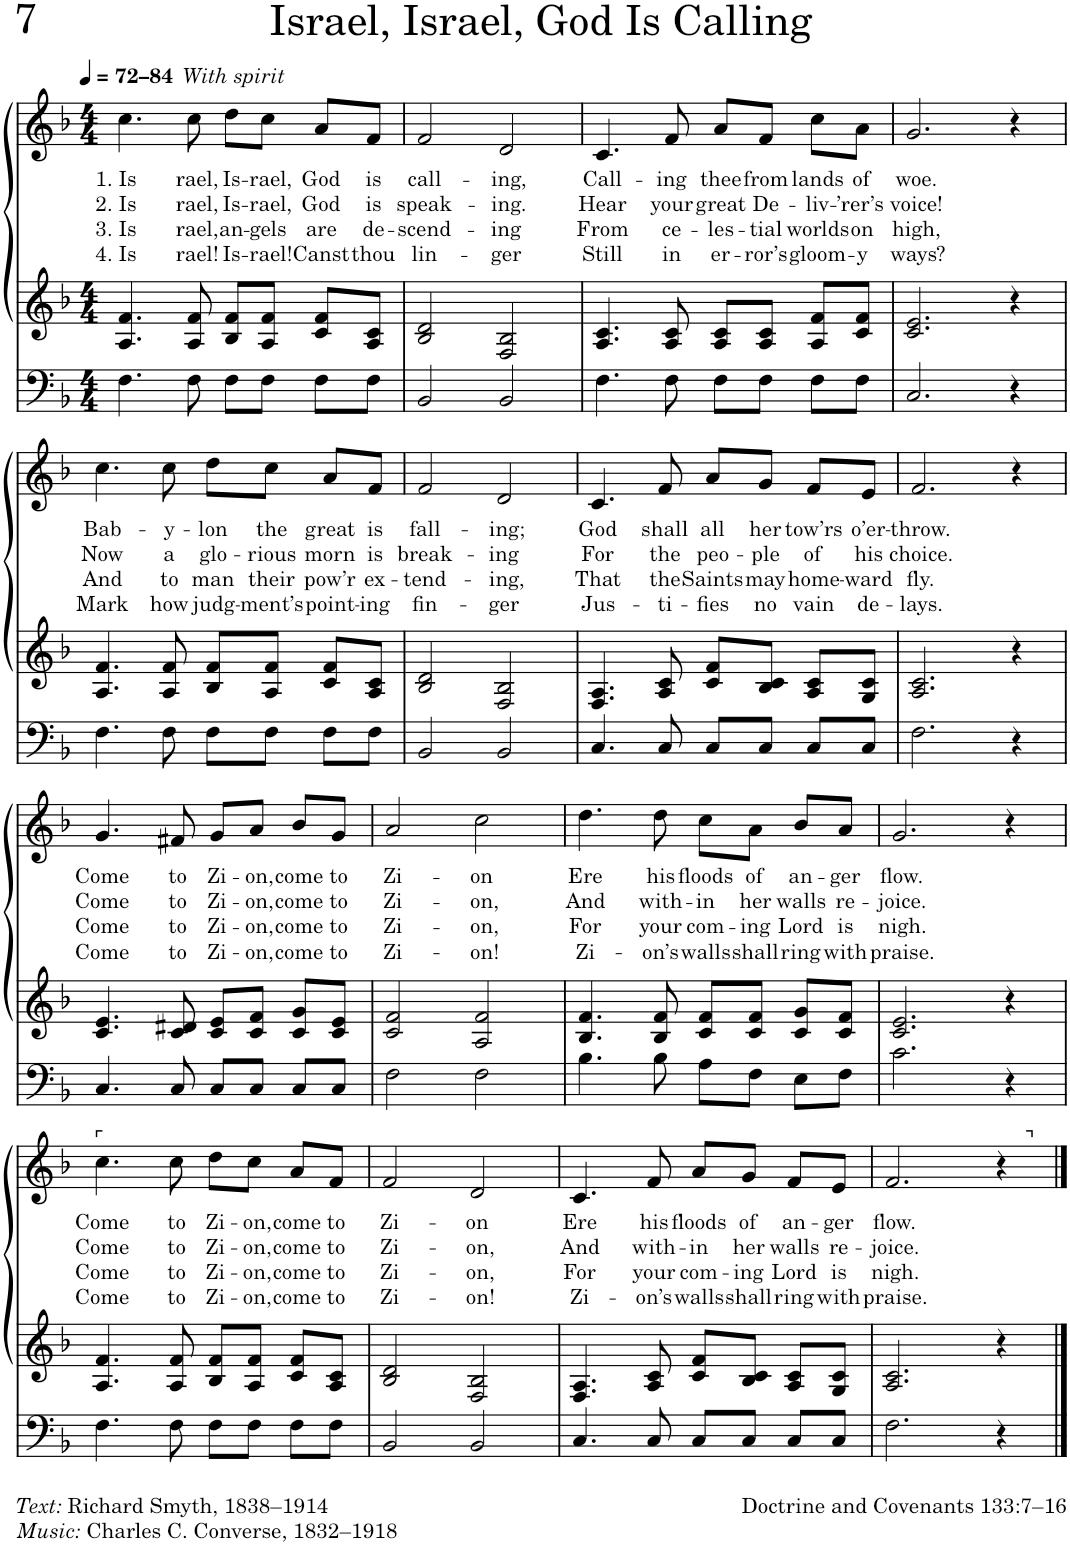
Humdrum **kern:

**kern	**kern	**kern	**text	**text	**text	**text
*part1	*part1	*part1	*part1	*part1	*part1	*part1
*staff3	*staff2	*staff1	*staff1	*staff1	*staff1	*staff1
*I"Organ	*	*	*	*	*	*
*I'Org.	*	*	*	*	*	*
*clefF4	*clefG2	*clefG2	*	*	*	*
*k[b-]	*k[b-]	*k[b-]	*	*	*	*
*M4/4	*M4/4	*M4/4	*	*	*	*
*MM72	*MM72	*MM72	*	*	*	*
=1	=1	=1	=1	=1	=1	=1
!	!	!LO:TX:a:i:t=With spirit	!	!	!	!
!	!	!LO:TX:a:B:t=–84	!	!	!	!
!	!	!	!LO:LY:b	!LO:LY:b	!LO:LY:b	!LO:LY:b
4.F\	4.A/ 4.f/	4.cc\	1. Is	2. Is	3. Is	4. Is
!	!	!	!LO:LY:b	!LO:LY:b	!LO:LY:b	!LO:LY:b
8F\	8A/ 8f/	8cc\	-rael,	-rael,	-rael,	-rael!
!	!	!	!LO:LY:b	!LO:LY:b	!LO:LY:b	!LO:LY:b
8F\L	8B-/ 8f/L	8dd\L	Is-	Is-	an-	Is-
!	!	!	!LO:LY:b	!LO:LY:b	!LO:LY:b	!LO:LY:b
8F\J	8A/ 8f/J	8cc\J	-rael,	-rael,	-gels	-rael!
!	!	!	!LO:LY:b	!LO:LY:b	!LO:LY:b	!LO:LY:b
8F\L	8c/ 8f/L	8a/L	God	God	are	Canst
!	!	!	!LO:LY:b	!LO:LY:b	!LO:LY:b	!LO:LY:b
8F\J	8A/ 8c/J	8f/J	is	is	de-	thou
=2	=2	=2	=2	=2	=2	=2
!	!	!	!LO:LY:b	!LO:LY:b	!LO:LY:b	!LO:LY:b
2BB-/	2B-/ 2d/	2f/	call-	speak-	-scend-	lin-
!	!	!	!LO:LY:b	!LO:LY:b	!LO:LY:b	!LO:LY:b
2BB-/	2F/ 2B-/	2d/	-ing,	-ing.	-ing	-ger
=3	=3	=3	=3	=3	=3	=3
!	!	!	!LO:LY:b	!LO:LY:b	!LO:LY:b	!LO:LY:b
4.F\	4.A/ 4.c/	4.c/	Call-	Hear	From	Still
!	!	!	!LO:LY:b	!LO:LY:b	!LO:LY:b	!LO:LY:b
8F\	8A/ 8c/	8f/	-ing	your	ce-	in
!	!	!	!LO:LY:b	!LO:LY:b	!LO:LY:b	!LO:LY:b
8F\L	8A/ 8c/L	8a/L	thee	great	-les-	er-
!	!	!	!LO:LY:b	!LO:LY:b	!LO:LY:b	!LO:LY:b
8F\J	8A/ 8c/J	8f/J	from	De-	-tial	-ror’s
!	!	!	!LO:LY:b	!LO:LY:b	!LO:LY:b	!LO:LY:b
8F\L	8A/ 8f/L	8cc\L	lands	-liv-	worlds	gloom-
!	!	!	!LO:LY:b	!LO:LY:b	!LO:LY:b	!LO:LY:b
8F\J	8c/ 8f/J	8a\J	of	-’rer’s	on	-y
=4	=4	=4	=4	=4	=4	=4
!	!	!	!LO:LY:b	!LO:LY:b	!LO:LY:b	!LO:LY:b
2.C/	2.c/ 2.e/	2.g/	woe.	voice!	high,	ways?
4r	4r	4r	.	.	.	.
!!LO:LB:g=z
=5	=5	=5	=5	=5	=5	=5
!	!	!	!LO:LY:b	!LO:LY:b	!LO:LY:b	!LO:LY:b
4.F\	4.A/ 4.f/	4.cc\	Bab-	Now	And	Mark
!	!	!	!LO:LY:b	!LO:LY:b	!LO:LY:b	!LO:LY:b
8F\	8A/ 8f/	8cc\	-y-	a	to	how
!	!	!	!LO:LY:b	!LO:LY:b	!LO:LY:b	!LO:LY:b
8F\L	8B-/ 8f/L	8dd\L	-lon	glo-	man	judg-
!	!	!	!LO:LY:b	!LO:LY:b	!LO:LY:b	!LO:LY:b
8F\J	8A/ 8f/J	8cc\J	the	-rious	their	-ment’s
!	!	!	!LO:LY:b	!LO:LY:b	!LO:LY:b	!LO:LY:b
8F\L	8c/ 8f/L	8a/L	great	morn	pow’r	point-
!	!	!	!LO:LY:b	!LO:LY:b	!LO:LY:b	!LO:LY:b
8F\J	8A/ 8c/J	8f/J	is	is	ex-	-ing
=6	=6	=6	=6	=6	=6	=6
!	!	!	!LO:LY:b	!LO:LY:b	!LO:LY:b	!LO:LY:b
2BB-/	2B-/ 2d/	2f/	fall-	break-	-tend-	fin-
!	!	!	!LO:LY:b	!LO:LY:b	!LO:LY:b	!LO:LY:b
2BB-/	2F/ 2B-/	2d/	-ing;	-ing	-ing,	-ger
=7	=7	=7	=7	=7	=7	=7
!	!	!	!LO:LY:b	!LO:LY:b	!LO:LY:b	!LO:LY:b
4.C/	4.F/ 4.A/	4.c/	God	For	That	Jus-
!	!	!	!LO:LY:b	!LO:LY:b	!LO:LY:b	!LO:LY:b
8C/	8A/ 8c/	8f/	shall	the	the	-ti-
!	!	!	!LO:LY:b	!LO:LY:b	!LO:LY:b	!LO:LY:b
8C/L	8c/ 8f/L	8a/L	all	peo-	Saints	-fies
!	!	!	!LO:LY:b	!LO:LY:b	!LO:LY:b	!LO:LY:b
8C/J	8B-/ 8c/J	8g/J	her	-ple	may	no
!	!	!	!LO:LY:b	!LO:LY:b	!LO:LY:b	!LO:LY:b
8C/L	8A/ 8c/L	8f/L	tow’rs	of	home-	vain
!	!	!	!LO:LY:b	!LO:LY:b	!LO:LY:b	!LO:LY:b
8C/J	8G/ 8c/J	8e/J	o’er-	his	-ward	de-
=8	=8	=8	=8	=8	=8	=8
!	!	!	!LO:LY:b	!LO:LY:b	!LO:LY:b	!LO:LY:b
2.F\	2.A/ 2.c/	2.f/	-throw.	choice.	fly.	-lays.
4r	4r	4r	.	.	.	.
!!LO:LB:g=z
=9	=9	=9	=9	=9	=9	=9
!	!	!	!LO:LY:b	!LO:LY:b	!LO:LY:b	!LO:LY:b
4.C/	4.c/ 4.e/	4.g/	Come	Come	Come	Come
!	!	!	!LO:LY:b	!LO:LY:b	!LO:LY:b	!LO:LY:b
8C/	8c/ 8d#X/	8f#X/	to	to	to	to
!	!	!	!LO:LY:b	!LO:LY:b	!LO:LY:b	!LO:LY:b
8C/L	8c/ 8e/L	8g/L	Zi-	Zi-	Zi-	Zi-
!	!	!	!LO:LY:b	!LO:LY:b	!LO:LY:b	!LO:LY:b
8C/J	8c/ 8f/J	8a/J	-on,	-on,	-on,	-on,
!	!	!	!LO:LY:b	!LO:LY:b	!LO:LY:b	!LO:LY:b
8C/L	8c/ 8g/L	8b-/L	come	come	come	come
!	!	!	!LO:LY:b	!LO:LY:b	!LO:LY:b	!LO:LY:b
8C/J	8c/ 8e/J	8g/J	to	to	to	to
=10	=10	=10	=10	=10	=10	=10
!	!	!	!LO:LY:b	!LO:LY:b	!LO:LY:b	!LO:LY:b
2F\	2c/ 2f/	2a/	Zi-	Zi-	Zi-	Zi-
!	!	!	!LO:LY:b	!LO:LY:b	!LO:LY:b	!LO:LY:b
2F\	2A/ 2f/	2cc\	-on	-on,	-on,	-on!
=11	=11	=11	=11	=11	=11	=11
!	!	!	!LO:LY:b	!LO:LY:b	!LO:LY:b	!LO:LY:b
4.B-\	4.B-/ 4.f/	4.dd\	Ere	And	For	Zi-
!	!	!	!LO:LY:b	!LO:LY:b	!LO:LY:b	!LO:LY:b
8B-\	8B-/ 8f/	8dd\	his	with-	your	-on’s
!	!	!	!LO:LY:b	!LO:LY:b	!LO:LY:b	!LO:LY:b
8A\L	8c/ 8f/L	8cc\L	floods	-in	com-	walls
!	!	!	!LO:LY:b	!LO:LY:b	!LO:LY:b	!LO:LY:b
8F\J	8c/ 8f/J	8a\J	of	her	-ing	shall
!	!	!	!LO:LY:b	!LO:LY:b	!LO:LY:b	!LO:LY:b
8E\L	8c/ 8g/L	8b-/L	an-	walls	Lord	ring
!	!	!	!LO:LY:b	!LO:LY:b	!LO:LY:b	!LO:LY:b
8F\J	8c/ 8f/J	8a/J	-ger	re-	is	with
=12	=12	=12	=12	=12	=12	=12
!	!	!	!LO:LY:b	!LO:LY:b	!LO:LY:b	!LO:LY:b
2.c\	2.c/ 2.e/	2.g/	flow.	-joice.	nigh.	praise.
4r	4r	4r	.	.	.	.
!!LO:LB:g=z
=13	=13	=13	=13	=13	=13	=13
!	!	!LO:TX:a:t=⌜	!	!	!	!
!	!	!	!LO:LY:b	!LO:LY:b	!LO:LY:b	!LO:LY:b
4.F\	4.A/ 4.f/	4.cc\	Come	Come	Come	Come
!	!	!	!LO:LY:b	!LO:LY:b	!LO:LY:b	!LO:LY:b
8F\	8A/ 8f/	8cc\	to	to	to	to
!	!	!	!LO:LY:b	!LO:LY:b	!LO:LY:b	!LO:LY:b
8F\L	8B-/ 8f/L	8dd\L	Zi-	Zi-	Zi-	Zi-
!	!	!	!LO:LY:b	!LO:LY:b	!LO:LY:b	!LO:LY:b
8F\J	8A/ 8f/J	8cc\J	-on,	-on,	-on,	-on,
!	!	!	!LO:LY:b	!LO:LY:b	!LO:LY:b	!LO:LY:b
8F\L	8c/ 8f/L	8a/L	come	come	come	come
!	!	!	!LO:LY:b	!LO:LY:b	!LO:LY:b	!LO:LY:b
8F\J	8A/ 8c/J	8f/J	to	to	to	to
=14	=14	=14	=14	=14	=14	=14
!	!	!	!LO:LY:b	!LO:LY:b	!LO:LY:b	!LO:LY:b
2BB-/	2B-/ 2d/	2f/	Zi-	Zi-	Zi-	Zi-
!	!	!	!LO:LY:b	!LO:LY:b	!LO:LY:b	!LO:LY:b
2BB-/	2F/ 2B-/	2d/	-on	-on,	-on,	-on!
=15	=15	=15	=15	=15	=15	=15
!	!	!	!LO:LY:b	!LO:LY:b	!LO:LY:b	!LO:LY:b
4.C/	4.F/ 4.A/	4.c/	Ere	And	For	Zi-
!	!	!	!LO:LY:b	!LO:LY:b	!LO:LY:b	!LO:LY:b
8C/	8A/ 8c/	8f/	his	with-	your	-on’s
!	!	!	!LO:LY:b	!LO:LY:b	!LO:LY:b	!LO:LY:b
8C/L	8c/ 8f/L	8a/L	floods	-in	com-	walls
!	!	!	!LO:LY:b	!LO:LY:b	!LO:LY:b	!LO:LY:b
8C/J	8B-/ 8c/J	8g/J	of	her	-ing	shall
!	!	!	!LO:LY:b	!LO:LY:b	!LO:LY:b	!LO:LY:b
8C/L	8A/ 8c/L	8f/L	an-	walls	Lord	ring
!	!	!	!LO:LY:b	!LO:LY:b	!LO:LY:b	!LO:LY:b
8C/J	8G/ 8c/J	8e/J	-ger	re-	is	with
=16	=16	=16	=16	=16	=16	=16
!	!	!	!LO:LY:b	!LO:LY:b	!LO:LY:b	!LO:LY:b
*	*	*^	*	*	*	*
2.F\	2.A/ 2.c/	2.f/	2..ryy	flow.	-joice.	nigh.	praise.
4r	4r	4r	.	.	.	.	.
!	!	!	!LO:TX:a:t=⌝	!	!	!	!
.	.	.	8ryy	.	.	.	.
*	*	*v	*v	*	*	*	*
==	==	==	==	==	==	==
*-	*-	*-	*-	*-	*-	*-
